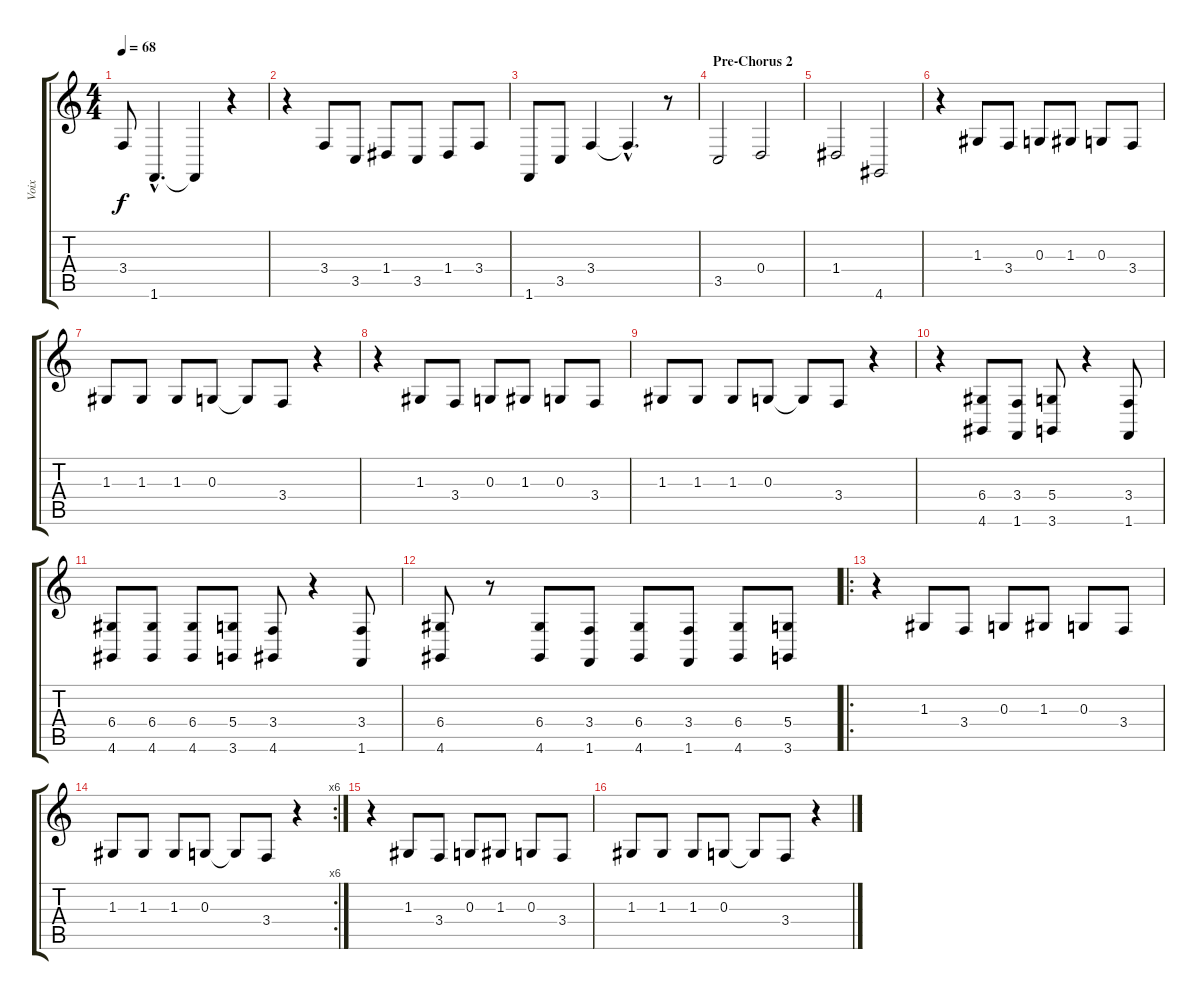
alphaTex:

\track ("Voix" "Voix") {instrument synthvoice}
\staff {score tabs}
\tuning (E4 B3 G3 D3 A2 E2) {hide}
\ts (4 4)
\tempo 68
\clef g2
\ks c
3.4{t}.8{dy f} 1.6{hac}.4{d} 1.6{t}.4 r.4 |
r.4 3.4.8 3.5.8 1.4.8 3.5.8 1.4.8 3.4.8 |
1.6.8 3.5.8 3.4.4 3.4{hac t}.4{d} r.8 |
\section ("" "Pre-Chorus 2")
3.5.2 0.4.2 |
1.4.2 4.6.2 |
r.4 1.3.8 3.4.8 0.3.8 1.3.8 0.3.8 3.4.8 |
1.3.8 1.3.8 1.3.8 0.3.8 0.3{t}.8 3.4.8 r.4 |
r.4 1.3.8 3.4.8 0.3.8 1.3.8 0.3.8 3.4.8 |
1.3.8 1.3.8 1.3.8 0.3.8 0.3{t}.8 3.4.8 r.4 |
r.4 (6.4 4.6).8 (3.4 1.6).8 (5.4 3.6).8 r.4 (3.4 1.6).8 |
(6.4 4.6).8 (6.4 4.6).8 (6.4 4.6).8 (5.4 3.6).8 (3.4 4.6).8 r.4 (3.4 1.6).8 |
(6.4 4.6).8 r.8 (6.4 4.6).8 (3.4 1.6).8 (6.4 4.6).8 (3.4 1.6).8 (6.4 4.6).8 (5.4 3.6).8 |
\ro
r.4 1.3.8 3.4.8 0.3.8 1.3.8 0.3.8 3.4.8 |
\rc 6
1.3.8 1.3.8 1.3.8 0.3.8 0.3{t}.8 3.4.8 r.4 |
r.4 1.3.8 3.4.8 0.3.8 1.3.8 0.3.8 3.4.8 |
1.3.8 1.3.8 1.3.8 0.3.8 0.3{t}.8 3.4.8 r.4
